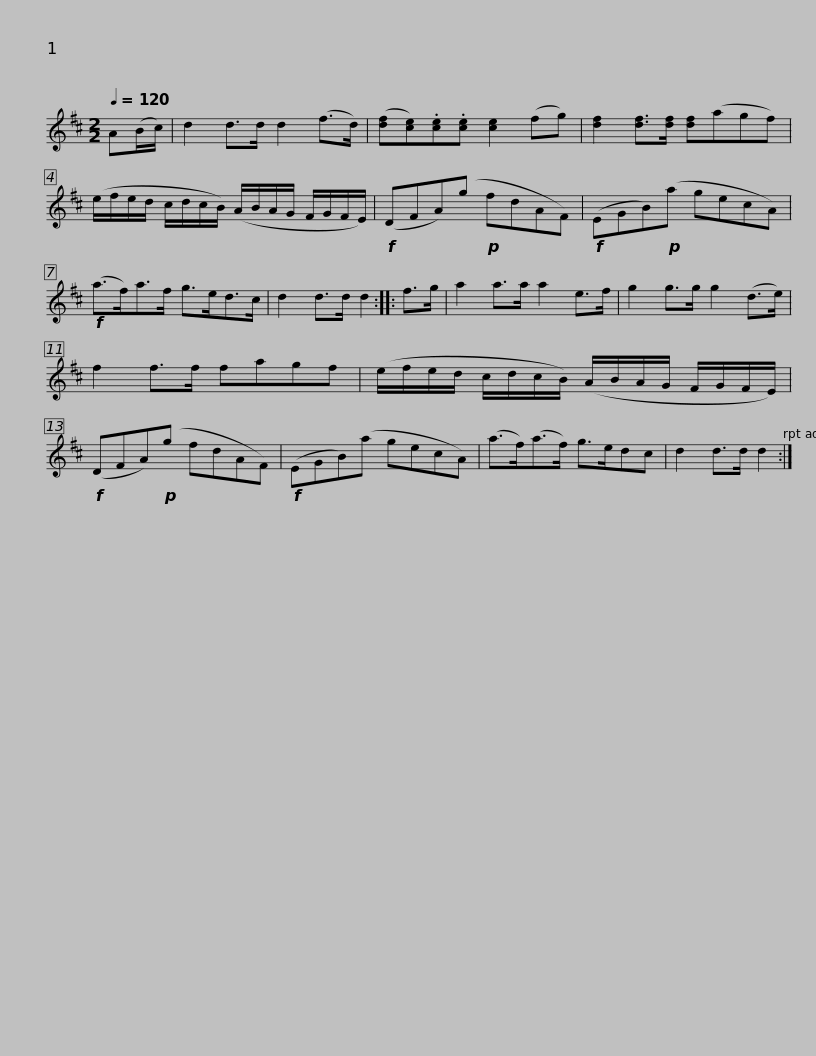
X:1
L:1/8
Q:1/4=120
M:2/2
I:linebreak $
K:D
V:1 treble
V:1
 A(B/c/) | d2 d>d d2 (f>d) | ([df][ce]).[ce].[ce] [ce]2 (fg) | [df]2 [df]>[df] [df](agf) | (e/f/e/d/ c/d/c/B/) (A/B/A/G/ F/G/F/E/) |$ %5
!f! (DFA)(g!p! fdAF) |!f! (EGB)!p!(a gecA) |!f! (a>f)a>f g>ed>c | d2 d>d d2 :: f>g | %10
 a2 a>a a2 e>f |$ g2 g>g g2 (d>e) | f2 f>f fagf | (e/f/e/d/ c/d/c/B/) (A/B/A/G/ F/G/F/E/) |!f! (DFA)!p!(g fdAF) | %15
!f! (EGB)(a gecA) |$ (a>f)(a>f) g>edc | d2 d>d d2 :| %18
